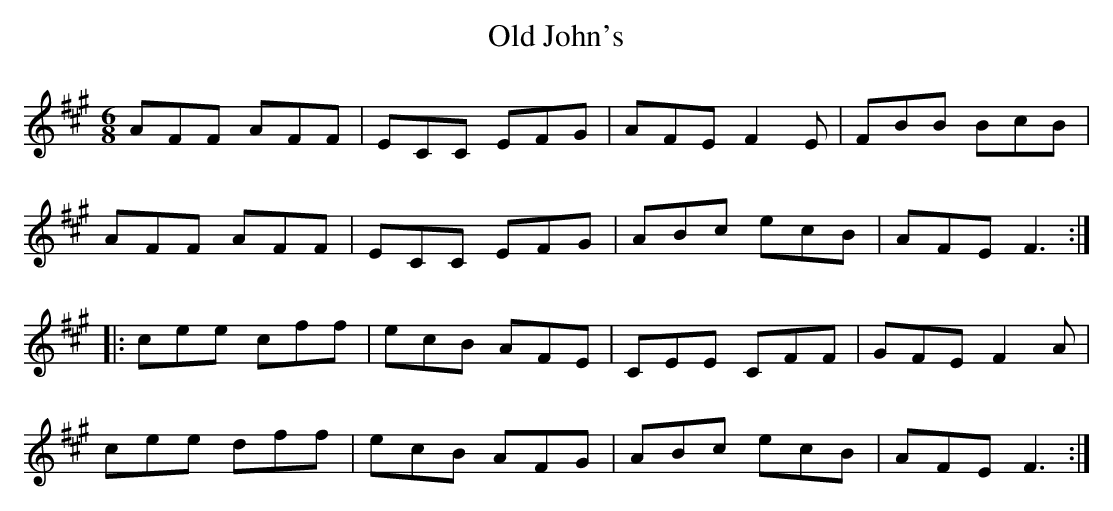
X:1
T:Old John's
M:6/8
L:1/8
K:A
AFF AFF|ECC EFG|AFE F2E|FBB BcB|
AFF AFF|ECC EFG|ABc ecB|AFE F3:|
|:cee cff|ecB AFE|CEE CFF|GFE F2A|
cee dff|ecB AFG|ABc ecB|AFE F3:|
